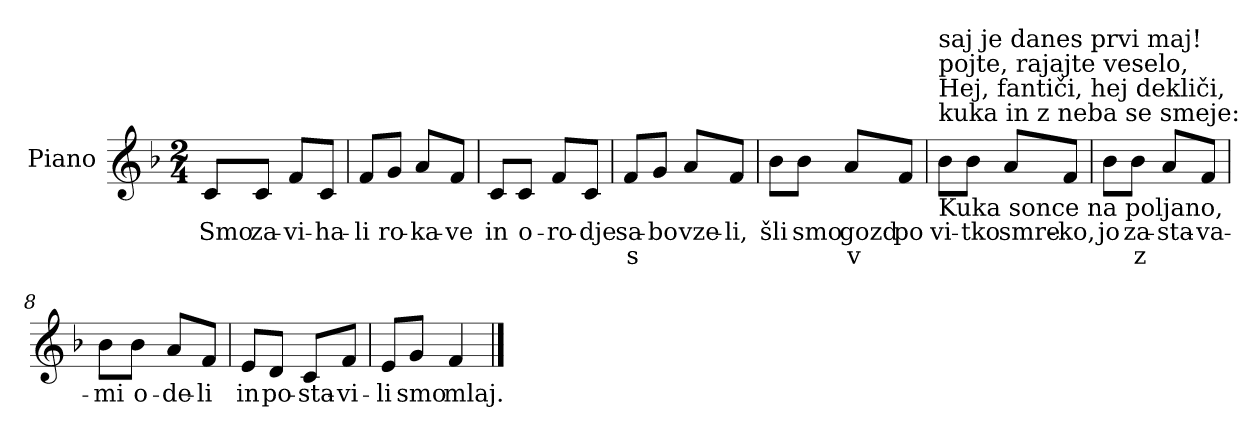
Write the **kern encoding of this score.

**kern	**text	**text
*part1	*part1	*part1
*staff1	*staff1	*staff1
*I"Piano	*	*
*I'Pno.	*	*
*clefG2	*	*
*k[b-]	*	*
*M2/4	*	*
=1	=1	=1
!	!LO:LY:b	!
8c/L	Smo	.
!	!LO:LY:b	!
8c/J	za-	.
!	!LO:LY:b	!
8f/L	-vi-	.
!	!LO:LY:b	!
8c/J	-ha-	.
=2	=2	=2
!	!LO:LY:b	!
8f/L	-li	.
!	!LO:LY:b	!
8g/J	ro-	.
!	!LO:LY:b	!
8a/L	-ka-	.
!	!LO:LY:b	!
8f/J	-ve	.
=3	=3	=3
!	!LO:LY:b	!
8c/L	in	.
!	!LO:LY:b	!
8c/J	o-	.
!	!LO:LY:b	!
8f/L	-ro-	.
!	!LO:LY:b	!
8c/J	-dje	.
=4	=4	=4
!	!LO:LY:b	!LO:LY:b
8f/L	sa-	s
!	!LO:LY:b	!
8g/J	-bo	.
!	!LO:LY:b	!
8a/L	vze-	.
!	!LO:LY:b	!
8f/J	-li,	.
=5	=5	=5
!	!LO:LY:b	!
8b-\L	šli	.
!	!LO:LY:b	!
8b-\J	smo	.
!	!LO:LY:b	!LO:LY:b
8a/L	gozd	v
!	!LO:LY:b	!
8f/J	po	.
!!LO:LB:g=z
=6	=6	=6
!LO:TX:b:t=Kuka sonce na poljano,	!	!
!LO:TX:t=kuka in z neba se smeje&colon;	!	!
!LO:TX:t=Hej, fantiči, hej dekliči,	!	!
!LO:TX:t=pojte, rajajte veselo,	!	!
!LO:TX:t=saj je danes prvi maj!	!	!
!	!LO:LY:b	!
8b-\L	vi-	.
!	!LO:LY:b	!
8b-\J	-tko	.
!	!LO:LY:b	!
8a/L	smre-	.
!	!LO:LY:b	!
8f/J	-ko,	.
=7	=7	=7
!	!LO:LY:b	!
8b-\L	jo	.
!	!LO:LY:b	!LO:LY:b
8b-\J	za-	z
!	!LO:LY:b	!
8a/L	-sta-	.
!	!LO:LY:b	!
8f/J	-va-	.
=8	=8	=8
!	!LO:LY:b	!
8b-\L	-mi	.
!	!LO:LY:b	!
8b-\J	o-	.
!	!LO:LY:b	!
8a/L	-de-	.
!	!LO:LY:b	!
8f/J	-li	.
=9	=9	=9
!	!LO:LY:b	!
8e/L	in	.
!	!LO:LY:b	!
8d/J	po-	.
!	!LO:LY:b	!
8c/L	-sta-	.
!	!LO:LY:b	!
8f/J	-vi-	.
=10	=10	=10
!	!LO:LY:b	!
8e/L	-li	.
!	!LO:LY:b	!
8g/J	smo	.
!	!LO:LY:b	!
4f/	mlaj.	.
==	==	==
*-	*-	*-
